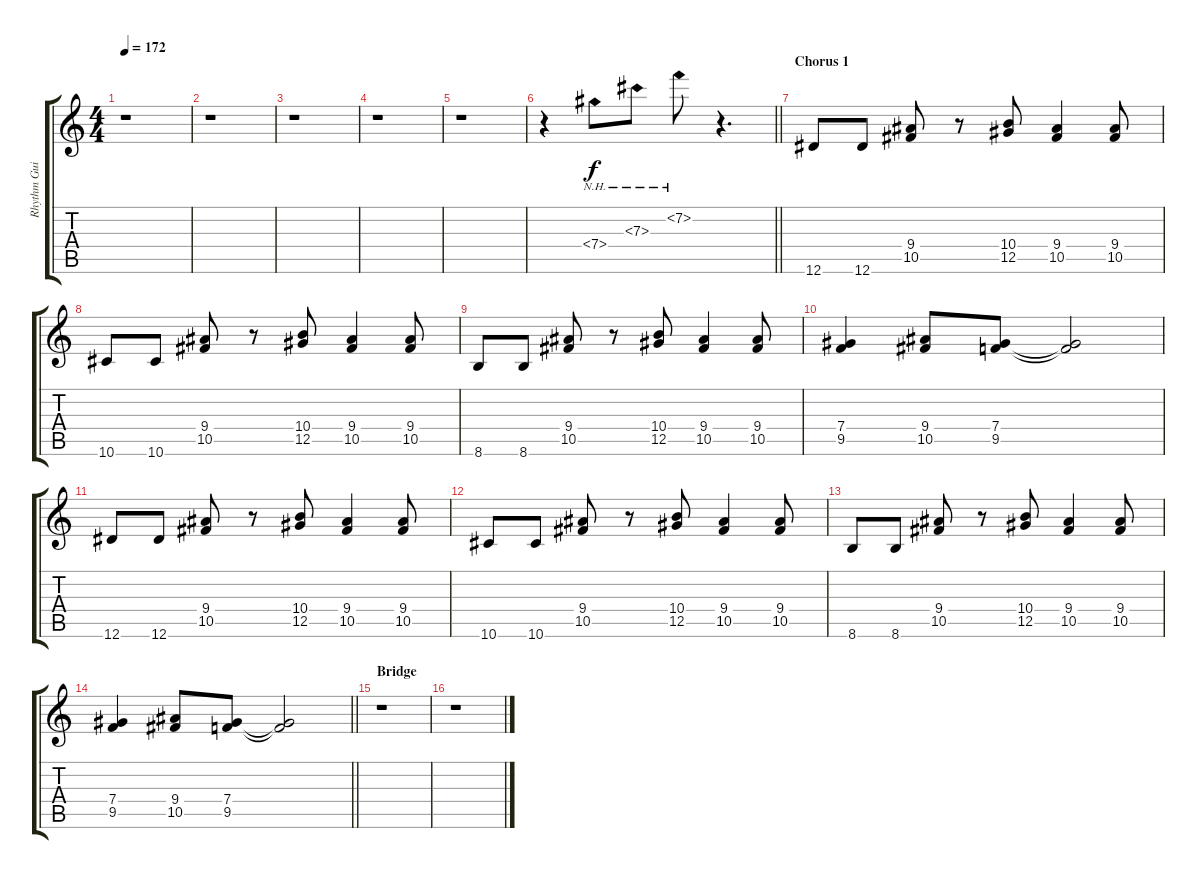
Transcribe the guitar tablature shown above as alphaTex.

\track ("Rhythm Guitar 2: Pata " "Rhythm Gui") {instrument distortionguitar}
\staff {score tabs}
\tuning (Eb4 Bb3 Gb3 Db3 Ab2 Eb2) {hide}
\ts (4 4)
\tempo 172
\clef g2
\ks c
r.1{dy f} |
r.1 |
r.1 |
r.1 |
r.1 |
\barLineRight lightlight
r.4{volume 11} 7.4{nh}.8 7.3{nh}.8 7.2{nh}.8 r.4{d} |
\section ("" "Chorus 1")
12.6.8 12.6.8 (9.4 10.5).8 r.8 (10.4 12.5).8 (9.4 10.5).4 (9.4 10.5).8 |
10.6.8 10.6.8 (9.4 10.5).8 r.8 (10.4 12.5).8 (9.4 10.5).4 (9.4 10.5).8 |
8.6.8 8.6.8 (9.4 10.5).8 r.8 (10.4 12.5).8 (9.4 10.5).4 (9.4 10.5).8 |
(7.4 9.5).4 (9.4 10.5).8 (7.4 9.5).8 (7.4{t} 9.5{t}).2 |
12.6.8 12.6.8 (9.4 10.5).8 r.8 (10.4 12.5).8 (9.4 10.5).4 (9.4 10.5).8 |
10.6.8 10.6.8 (9.4 10.5).8 r.8 (10.4 12.5).8 (9.4 10.5).4 (9.4 10.5).8 |
8.6.8 8.6.8 (9.4 10.5).8 r.8 (10.4 12.5).8 (9.4 10.5).4 (9.4 10.5).8 |
\barLineRight lightlight
(7.4 9.5).4 (9.4 10.5).8 (7.4 9.5).8 (7.4{t} 9.5{t}).2 |
\section ("" "Bridge")
r.1 |
r.1
